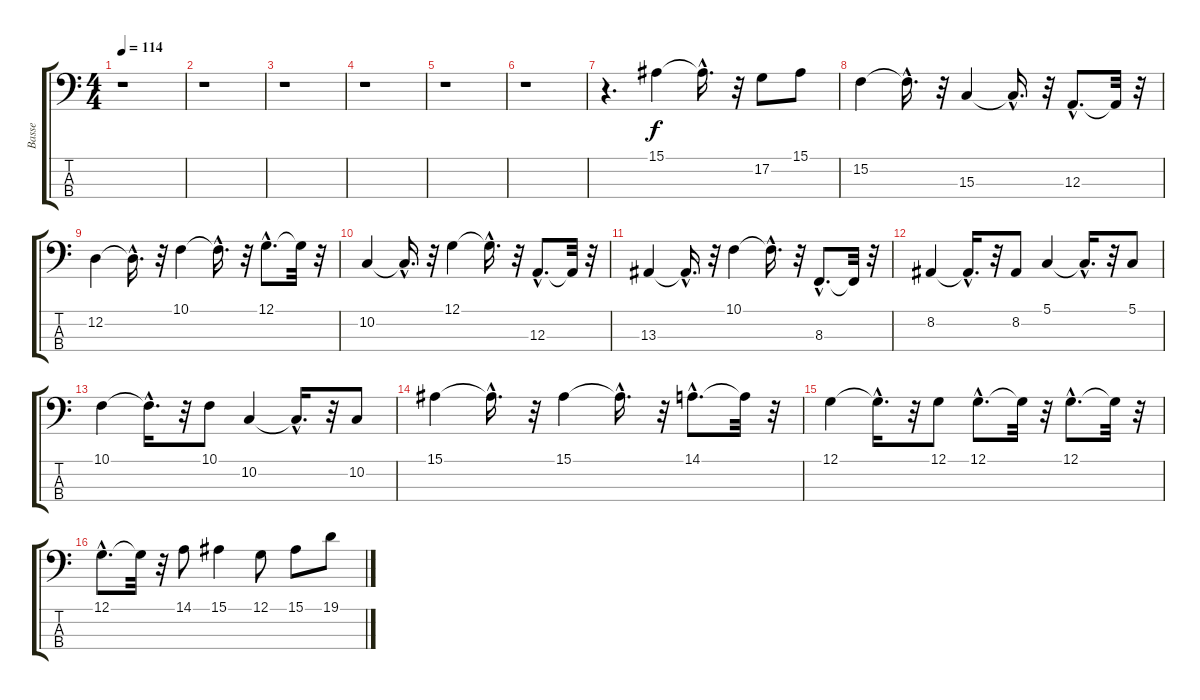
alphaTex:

\track ("Basse" "Basse") {instrument electricbassfinger}
\staff {score tabs}
\tuning (G1 D1 A0 E0) {hide}
\ts (4 4)
\tempo 114
\clef f4
\ks c
r.1{dy f} |
r.1 |
r.1 |
r.1 |
r.1 |
r.1 |
r.4{d} 15.1.4 15.1{hac t}.16{d} r.32 17.2.8 15.1.8 |
15.2.4 15.2{hac t}.16{d} r.32 15.3.4 15.3{hac t}.16{d} r.32 12.3{hac}.8{d} 12.3{t}.32 r.32 |
12.2.4 12.2{hac t}.16{d} r.32 10.1.4 10.1{hac t}.16{d} r.32 12.1{hac}.8{d} 12.1{t}.32 r.32 |
10.2.4 10.2{hac t}.16{d} r.32 12.1.4 12.1{hac t}.16{d} r.32 12.3{hac}.8{d} 12.3{t}.32 r.32 |
13.3.4 13.3{hac t}.16{d} r.32 10.1.4 10.1{hac t}.16{d} r.32 8.3{hac}.8{d} 8.3{t}.32 r.32 |
8.2.4 8.2{hac t}.16{d} r.32 8.2.8 5.1.4 5.1{hac t}.16{d} r.32 5.1.8 |
10.1.4 10.1{hac t}.16{d} r.32 10.1.8 10.2.4 10.2{hac t}.16{d} r.32 10.2.8 |
15.1.4 15.1{hac t}.16{d} r.32 15.1.4 15.1{hac t}.16{d} r.32 14.1{hac}.8{d} 14.1{t}.32 r.32 |
12.1.4 12.1{hac t}.16{d} r.32 12.1.8 12.1{hac}.8{d} 12.1{t}.32 r.32 12.1{hac}.8{d} 12.1{t}.32 r.32 |
12.1{hac}.8{d} 12.1{t}.32 r.32 14.1.8 15.1.4 12.1.8 15.1.8 19.1.8
